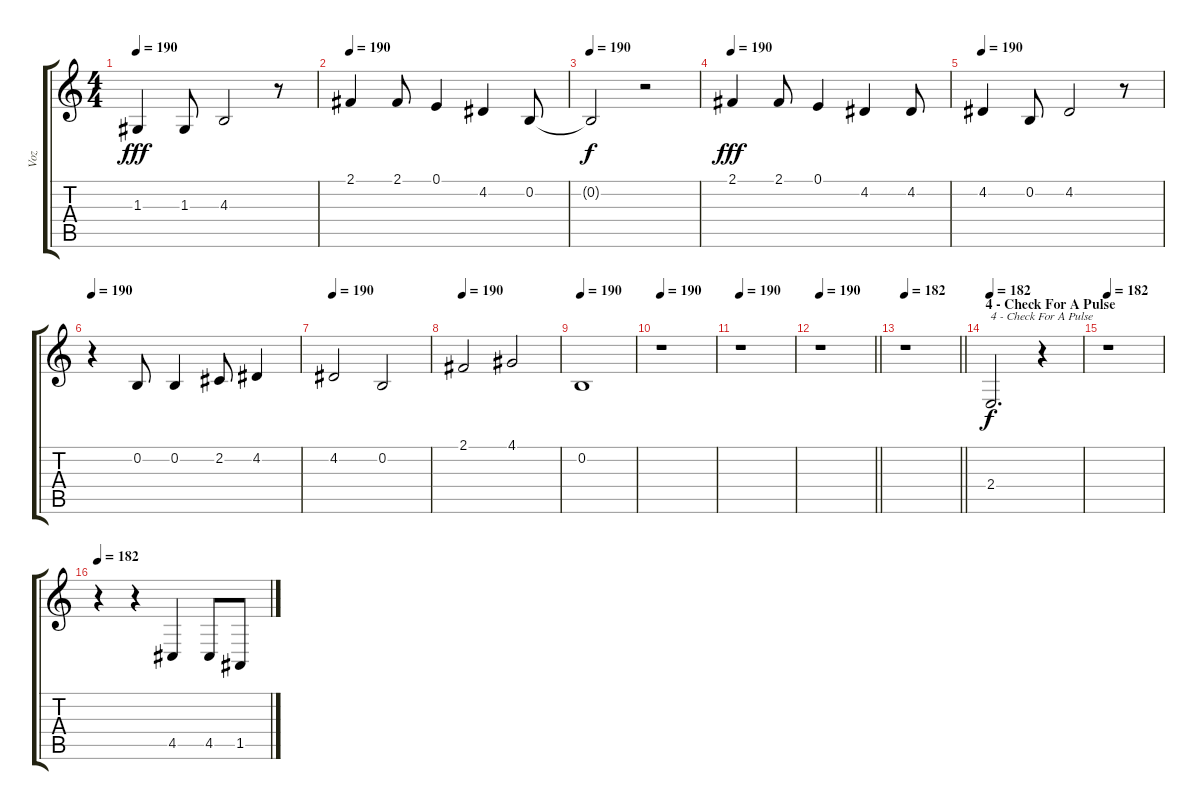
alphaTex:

\track ("Voz" "Voz") {instrument lead1square}
\staff {score tabs}
\tuning (E4 B3 G3 D3 A2 E2) {hide}
\ts (4 4)
\tempo 190
\clef g2
\ks c
1.3.4{dy fff} 1.3.8 4.3.2 r.8 |
\tempo 190
2.1.4 2.1.8 0.1.4 4.2.4 0.2.8 |
\tempo 190
0.2{t}.2{dy f} r.2 |
\tempo 190
2.1.4{dy fff} 2.1.8 0.1.4 4.2.4 4.2.8 |
\tempo 190
4.2.4 0.2.8 4.2.2 r.8 |
\tempo 190
r.4 0.2.8 0.2.4 2.2.8 4.2.4 |
\tempo 190
4.2.2 0.2.2 |
\tempo 190
2.1.2 4.1.2 |
\tempo 190
0.2.1 |
\tempo 190
r.1 |
\tempo 190
r.1 |
\tempo 190
\barLineRight lightlight
r.1 |
\tempo 182
\barLineRight lightlight
r.1 |
\section ("" "4 - Check For A Pulse")
\tempo 182
2.4.2{d txt "4 - Check For A Pulse" dy f instrument acousticguitarnylon} r.4 |
\tempo 182
r.1 |
\tempo 182
r.4 r.4 4.5.4 4.5.8 1.5.8
